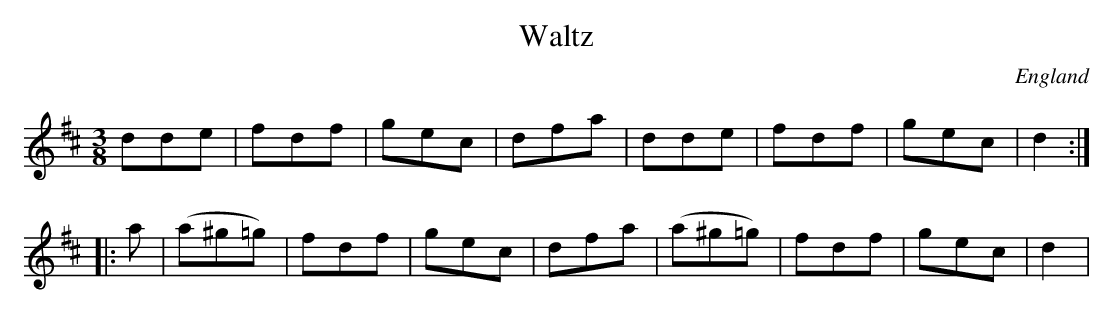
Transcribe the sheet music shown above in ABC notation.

X:1
T:Waltz
L:1/8
M:3/8
O:England
K:D major
dde | fdf | gec | dfa | dde | fdf | gec | d2 ::
a | \
(a^g=g) | fdf | gec | dfa | (a^g=g) | fdf | gec | d2 |
